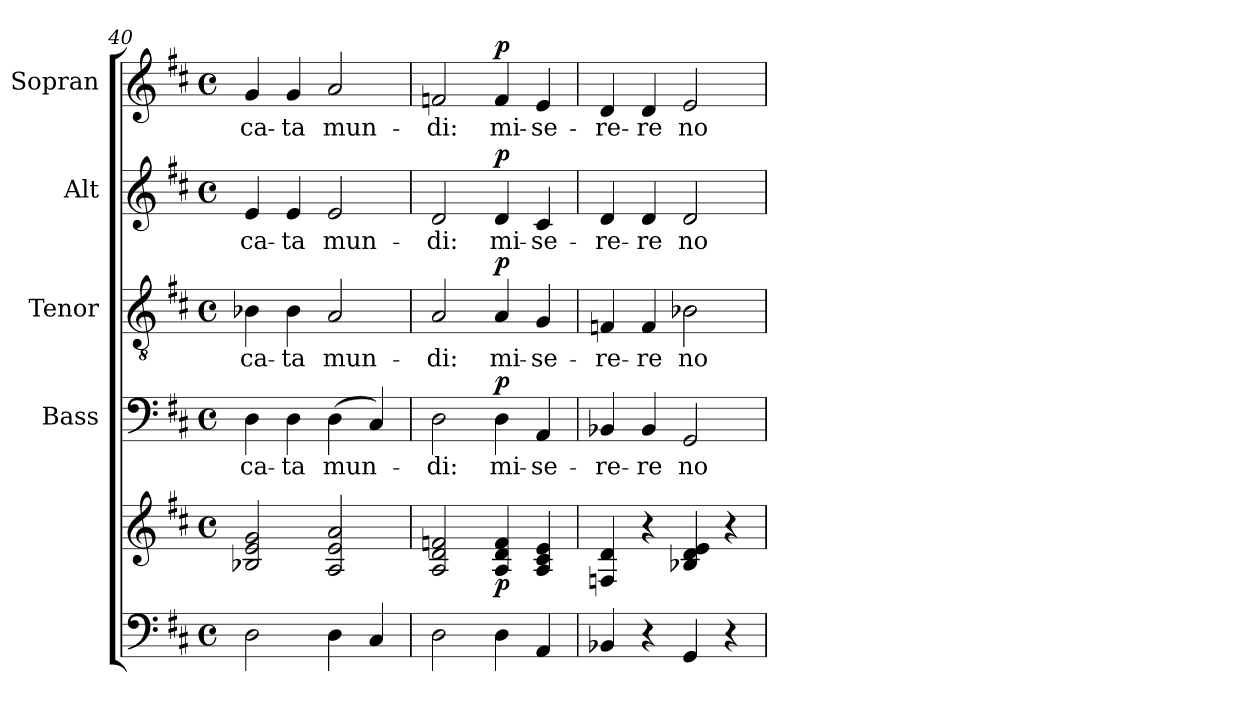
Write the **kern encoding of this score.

**kern	**kern	**dynam	**kern	**text	**dynam	**kern	**text	**dynam	**kern	**text	**dynam	**kern	**text	**dynam
*part5	*part5	*part5	*part4	*part4	*part4	*part3	*part3	*part3	*part2	*part2	*part2	*part1	*part1	*part1
*staff6	*staff5	*staff5/6	*staff4	*staff4	*staff4	*staff3	*staff3	*staff3	*staff2	*staff2	*staff2	*staff1	*staff1	*staff1
*	*	*	*I"Bass	*	*	*I"Tenor	*	*	*I"Alt	*	*	*I"Sopran	*	*
*	*	*	*I'B.	*	*	*I'T.	*	*	*I'A.	*	*	*I'S.	*	*
!!LO:PB:g=z
*clefF4	*clefG2	*	*clefF4	*	*	*clefGv2	*	*	*clefG2	*	*	*clefG2	*	*
*k[f#c#]	*k[f#c#]	*	*k[f#c#]	*	*	*k[f#c#]	*	*	*k[f#c#]	*	*	*k[f#c#]	*	*
*D:	*D:	*	*D:	*	*	*D:	*	*	*D:	*	*	*D:	*	*
*M4/4	*M4/4	*	*M4/4	*	*	*M4/4	*	*	*M4/4	*	*	*M4/4	*	*
*met(c)	*met(c)	*	*met(c)	*	*	*met(c)	*	*	*met(c)	*	*	*met(c)	*	*
=40	=40	=40	=40	=40	=40	=40	=40	=40	=40	=40	=40	=40	=40	=40
!	!	!	!	!LO:LY:b	!	!	!LO:LY:b	!	!	!LO:LY:b	!	!	!LO:LY:b	!
2D\	2B-X/ 2e/ 2g/	.	4D\	-ca-	.	4B-X\	-ca-	.	4e/	-ca-	.	4g/	-ca-	.
!	!	!	!	!LO:LY:b	!	!	!LO:LY:b	!	!	!LO:LY:b	!	!	!LO:LY:b	!
.	.	.	4D\	-ta	.	4B-\	-ta	.	4e/	-ta	.	4g/	-ta	.
!	!	!	!	!LO:LY:b	!	!	!LO:LY:b	!	!	!LO:LY:b	!	!	!LO:LY:b	!
4D\	2A/ 2e/ 2a/	.	(>4D\	mun-	.	2A/	mun-	.	2e/	mun-	.	2a/	mun-	.
4C#/	.	.	4C#/)	.	.	.	.	.	.	.	.	.	.	.
=41	=41	=41	=41	=41	=41	=41	=41	=41	=41	=41	=41	=41	=41	=41
!	!	!	!	!LO:LY:b	!	!	!LO:LY:b	!	!	!LO:LY:b	!	!	!LO:LY:b	!
2D\	2A/ 2d/ 2fn/	.	2D\	-di:	.	2A/	-di:	.	2d/	-di:	.	2fn/	-di:	.
!	!	!LO:DY:b	!	!LO:LY:b	!LO:DY:a	!	!LO:LY:b	!LO:DY:a	!	!LO:LY:b	!LO:DY:a	!	!LO:LY:b	!LO:DY:a
4D\	4A/ 4d/ 4f/	p	4D\	mi-	p	4A/	mi-	p	4d/	mi-	p	4f/	mi-	p
!	!	!	!	!LO:LY:b	!	!	!LO:LY:b	!	!	!LO:LY:b	!	!	!LO:LY:b	!
4AA/	4A/ 4c#/ 4e/	.	4AA/	-se-	.	4G/	-se-	.	4c#/	-se-	.	4e/	-se-	.
=42	=42	=42	=42	=42	=42	=42	=42	=42	=42	=42	=42	=42	=42	=42
!	!	!	!	!LO:LY:b	!	!	!LO:LY:b	!	!	!LO:LY:b	!	!	!LO:LY:b	!
4BB-X/	4Fn/ 4d/	.	4BB-X/	-re-	.	4Fn/	-re-	.	4d/	-re-	.	4d/	-re-	.
!	!	!	!	!LO:LY:b	!	!	!LO:LY:b	!	!	!LO:LY:b	!	!	!LO:LY:b	!
4r	4r	.	4BB-/	-re	.	4F/	-re	.	4d/	-re	.	4d/	-re	.
!	!	!	!	!LO:LY:b	!	!	!LO:LY:b	!	!	!LO:LY:b	!	!	!LO:LY:b	!
4GG/	4B-X/ 4d/ 4e/	.	2GG/	no-	.	2B-X\	no-	.	2d/	no-	.	2e/	no-	.
4r	4r	.	.	.	.	.	.	.	.	.	.	.	.	.
=	=	=	=	=	=	=	=	=	=	=	=	=	=	=
*-	*-	*-	*-	*-	*-	*-	*-	*-	*-	*-	*-	*-	*-	*-
